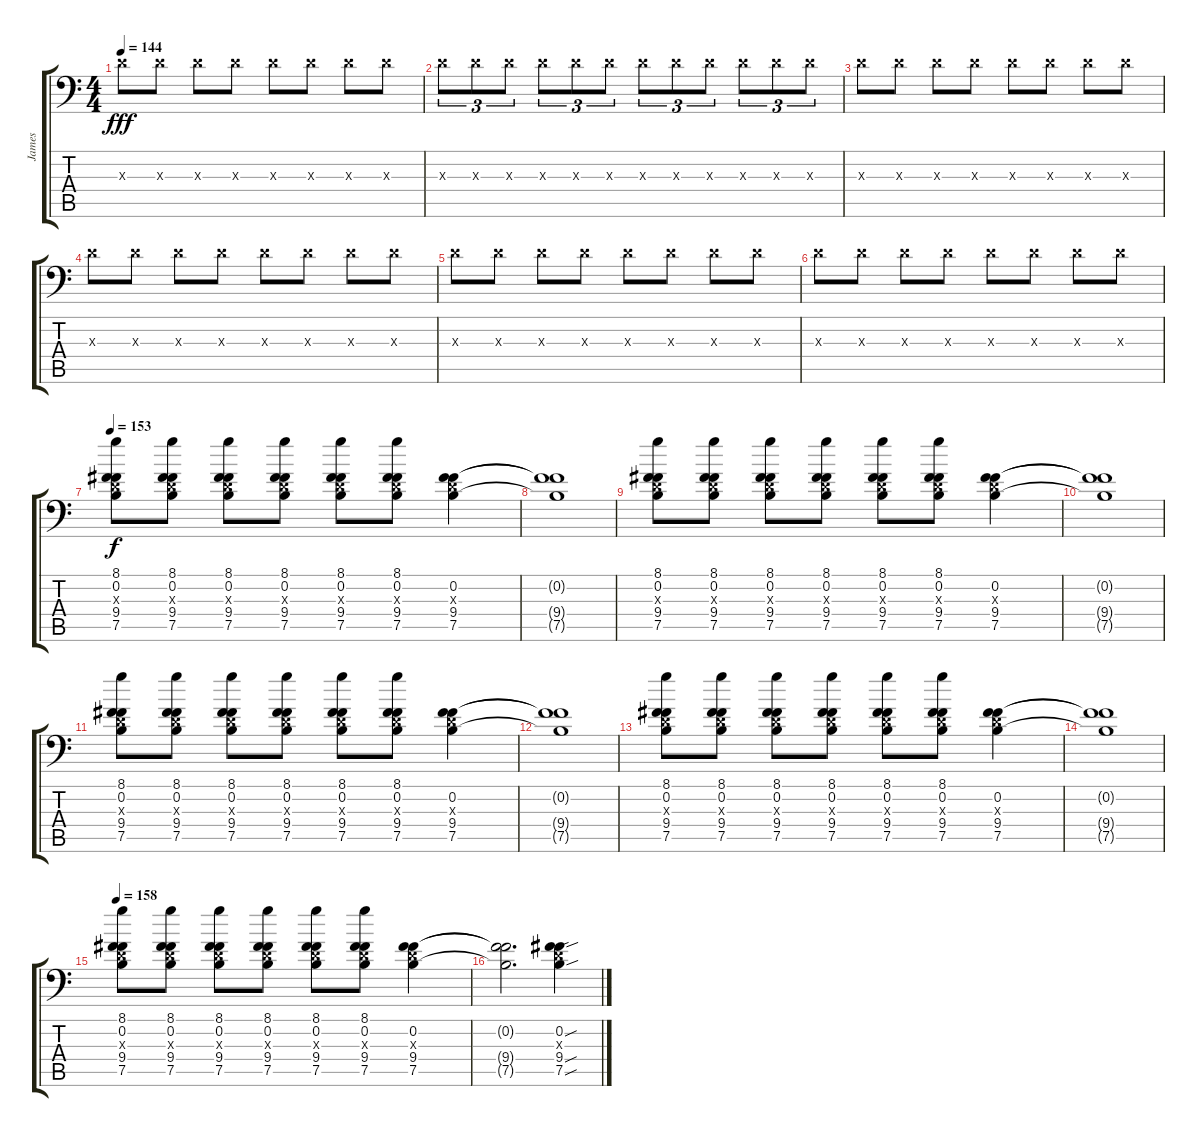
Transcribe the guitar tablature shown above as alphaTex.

\track ("James" "James") {instrument overdrivenguitar}
\staff {score tabs}
\tuning (B3 Gb3 D3 A2 E2 A1) {hide}
\ts (4 4)
\tempo 144
\clef f4
\ks c
0.3{x}.8{dy fff} 0.3{x}.8 0.3{x}.8 0.3{x}.8 0.3{x}.8 0.3{x}.8 0.3{x}.8 0.3{x}.8 |
0.3{x}.8{tu (3 2)} 0.3{x}.8{tu (3 2)} 0.3{x}.8{tu (3 2)} 0.3{x}.8{tu (3 2)} 0.3{x}.8{tu (3 2)} 0.3{x}.8{tu (3 2)} 0.3{x}.8{tu (3 2)} 0.3{x}.8{tu (3 2)} 0.3{x}.8{tu (3 2)} 0.3{x}.8{tu (3 2)} 0.3{x}.8{tu (3 2)} 0.3{x}.8{tu (3 2)} |
0.3{x}.8 0.3{x}.8 0.3{x}.8 0.3{x}.8 0.3{x}.8 0.3{x}.8 0.3{x}.8 0.3{x}.8 |
0.3{x}.8 0.3{x}.8 0.3{x}.8 0.3{x}.8 0.3{x}.8 0.3{x}.8 0.3{x}.8 0.3{x}.8 |
0.3{x}.8 0.3{x}.8 0.3{x}.8 0.3{x}.8 0.3{x}.8 0.3{x}.8 0.3{x}.8 0.3{x}.8 |
0.3{x}.8 0.3{x}.8 0.3{x}.8 0.3{x}.8 0.3{x}.8 0.3{x}.8 0.3{x}.8 0.3{x}.8 |
\tempo 153
(8.1 0.2 0.3{x} 9.4 7.5).8{dy f} (8.1 0.2 0.3{x} 9.4 7.5).8 (8.1 0.2 0.3{x} 9.4 7.5).8 (8.1 0.2 0.3{x} 9.4 7.5).8 (8.1 0.2 0.3{x} 9.4 7.5).8 (8.1 0.2 0.3{x} 9.4 7.5).8 (0.2 0.3{x} 9.4 7.5).4 |
(0.2{t} 9.4{t} 7.5{t}).1 |
(8.1 0.2 0.3{x} 9.4 7.5).8 (8.1 0.2 0.3{x} 9.4 7.5).8 (8.1 0.2 0.3{x} 9.4 7.5).8 (8.1 0.2 0.3{x} 9.4 7.5).8 (8.1 0.2 0.3{x} 9.4 7.5).8 (8.1 0.2 0.3{x} 9.4 7.5).8 (0.2 0.3{x} 9.4 7.5).4 |
(0.2{t} 9.4{t} 7.5{t}).1 |
(8.1 0.2 0.3{x} 9.4 7.5).8 (8.1 0.2 0.3{x} 9.4 7.5).8 (8.1 0.2 0.3{x} 9.4 7.5).8 (8.1 0.2 0.3{x} 9.4 7.5).8 (8.1 0.2 0.3{x} 9.4 7.5).8 (8.1 0.2 0.3{x} 9.4 7.5).8 (0.2 0.3{x} 9.4 7.5).4 |
(0.2{t} 9.4{t} 7.5{t}).1 |
(8.1 0.2 0.3{x} 9.4 7.5).8 (8.1 0.2 0.3{x} 9.4 7.5).8 (8.1 0.2 0.3{x} 9.4 7.5).8 (8.1 0.2 0.3{x} 9.4 7.5).8 (8.1 0.2 0.3{x} 9.4 7.5).8 (8.1 0.2 0.3{x} 9.4 7.5).8 (0.2 0.3{x} 9.4 7.5).4 |
(0.2{t} 9.4{t} 7.5{t}).1 |
\tempo 158
(8.1 0.2 0.3{x} 9.4 7.5).8 (8.1 0.2 0.3{x} 9.4 7.5).8 (8.1 0.2 0.3{x} 9.4 7.5).8 (8.1 0.2 0.3{x} 9.4 7.5).8 (8.1 0.2 0.3{x} 9.4 7.5).8 (8.1 0.2 0.3{x} 9.4 7.5).8 (0.2 0.3{x} 9.4 7.5).4 |
(0.2{t} 9.4{t} 7.5{t}).2{d} (0.2{sou} 0.3{x} 9.4{sou} 7.5{sou}).4
